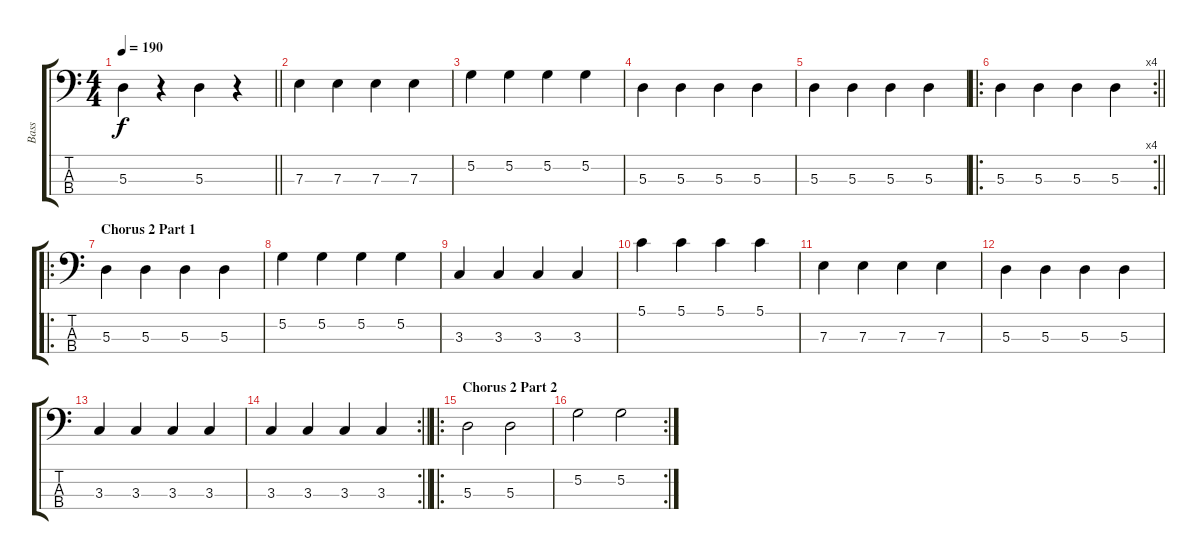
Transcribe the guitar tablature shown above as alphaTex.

\track ("Bass" "Bass") {instrument electricbassfinger}
\staff {score tabs}
\tuning (G2 D2 A1 E1) {hide}
\ts (4 4)
\tempo 190
\clef f4
\barLineRight lightlight
\ks c
5.3.4{dy f} r.4 5.3.4 r.4 |
7.3.4 7.3.4 7.3.4 7.3.4 |
5.2.4 5.2.4 5.2.4 5.2.4 |
5.3.4 5.3.4 5.3.4 5.3.4 |
5.3.4 5.3.4 5.3.4 5.3.4 |
\ro
\rc 4
\barLineRight lightlight
5.3.4 5.3.4 5.3.4 5.3.4 |
\ro
\section ("" "Chorus 2 Part 1")
5.3.4 5.3.4 5.3.4 5.3.4 |
5.2.4 5.2.4 5.2.4 5.2.4 |
3.3.4 3.3.4 3.3.4 3.3.4 |
5.1.4 5.1.4 5.1.4 5.1.4 |
7.3.4 7.3.4 7.3.4 7.3.4 |
5.3.4 5.3.4 5.3.4 5.3.4 |
3.3.4 3.3.4 3.3.4 3.3.4 |
\rc 2
\barLineRight lightlight
3.3.4 3.3.4 3.3.4 3.3.4 |
\ro
\section ("" "Chorus 2 Part 2")
5.3.2 5.3.2 |
\rc 2
5.2.2 5.2.2
